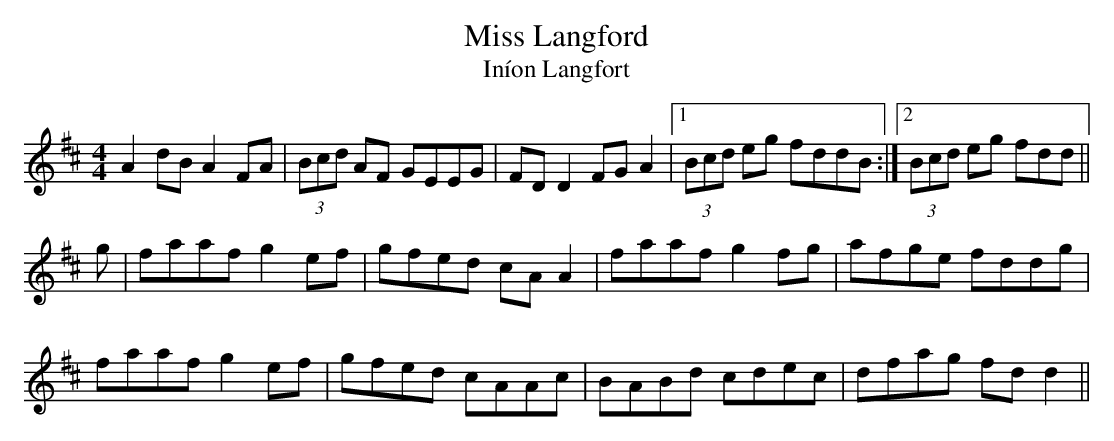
X:1
T: Miss Langford
T: In\'ion Langfort
L: 1/8
M: 4/4
K: D
A2 dB A2 FA|(3Bcd AF GEEG|FD D2 FG A2|1 (3Bcd eg fddB :|2\
(3Bcd eg fdd||
g|faaf g2 ef|gfed cA A2|faaf g2 fg|afge fddg|
faaf g2 ef|gfed cAAc|BABd cdec|dfag fd d2||
